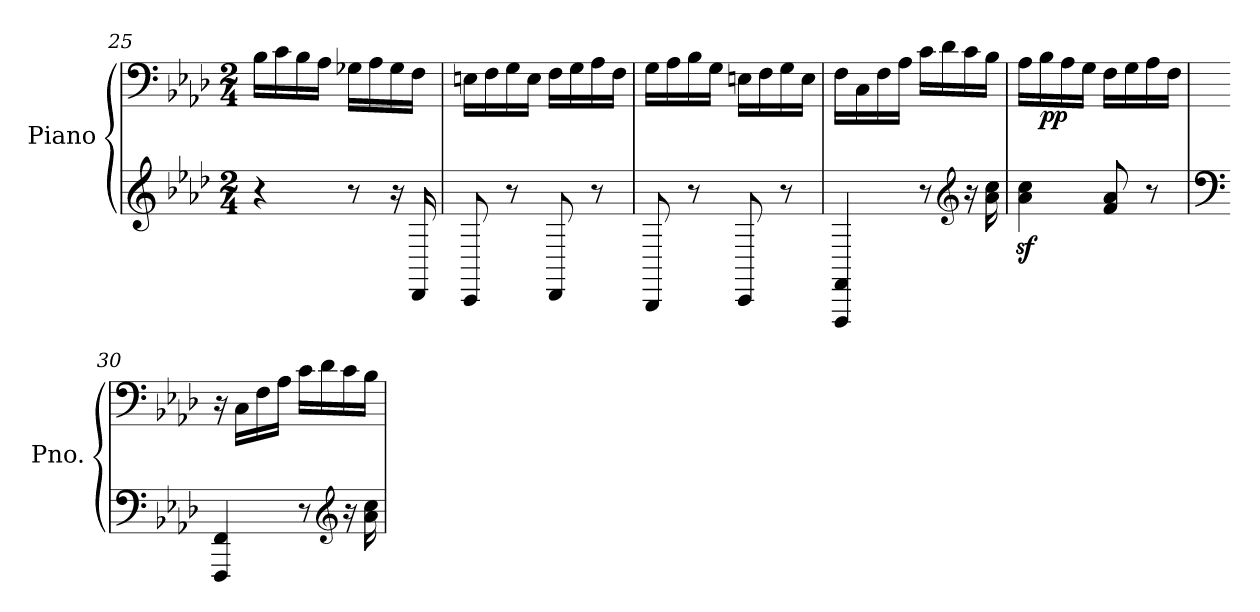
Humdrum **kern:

**kern	**kern	**dynam
*part1	*part1	*part1
*staff2	*staff1	*staff1/2
*I"Piano	*	*
*I'Pno.	*	*
*clefG2	*clefF4	*
*k[b-e-a-d-]	*k[b-e-a-d-]	*
*M2/4	*M2/4	*
=25	=25	=25
4r	16B-\LL	.
.	16c\	.
.	16B-\	.
.	16A-\JJ	.
8r	16G-X\LL	.
.	16A-\	.
16r	16G-\	.
16DD-/	16F\JJ	.
!!LO:LB:g=z
=26	=26	=26
8CC/	16En\LL	.
.	16F\	.
8r	16G\	.
.	16E\JJ	.
8DD-/	16F\LL	.
.	16G\	.
8r	16A-\	.
.	16F\JJ	.
=27	=27	=27
8BBB-/	16G\LL	.
.	16A-\	.
8r	16B-\	.
.	16G\JJ	.
8CC/	16En\LL	.
.	16F\	.
8r	16G\	.
.	16E\JJ	.
=28	=28	=28
4FFF/ 4FF/	16F\LL	.
.	16C\	.
.	16F\	.
.	16A-\JJ	.
8r	16c\LL	.
.	16d-\	.
*clefG2	*	*
16r	16c\	.
16a-\ 16cc\	16B-\JJ	.
=29	=29	=29
4a-\z< 4cc\z<	16A-\LL	.
!	!	!LO:DY:b
.	16B-\	pp
.	16A-\	.
.	16G\JJ	.
8f/ 8a-/	16F\LL	.
.	16G\	.
8r	16A-\	.
.	16F\JJ	.
=30	=30	=30
*clefF4	*	*
4FFF/ 4FF/	16r	.
.	16C\LL	.
.	16F\	.
.	16A-\JJ	.
8r	16c\LL	.
.	16d-\	.
*clefG2	*	*
16r	16c\	.
16a-\ 16cc\	16B-\JJ	.
=	=	=
*-	*-	*-
